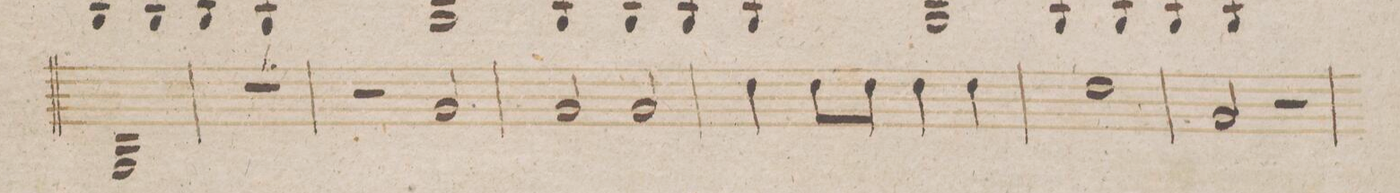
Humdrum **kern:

**kern	**dynam
*I"Clarino 2do in B.	*
*clefG2	*
*k[b-]	*
*met(c)	*
*M4/4	*
1F	.
=205	=205
1r	.
=206	=206
2r	.
2f/	.
=207	=207
2f/	.
2f/	.
=208	=208
4cc\	.
8cc\L	.
8cc\J	.
4cc\	.
4cc\	.
=209	=209
1cc	.
=210	=210
2f/	.
2r	.
=211	=211
*-	*-
